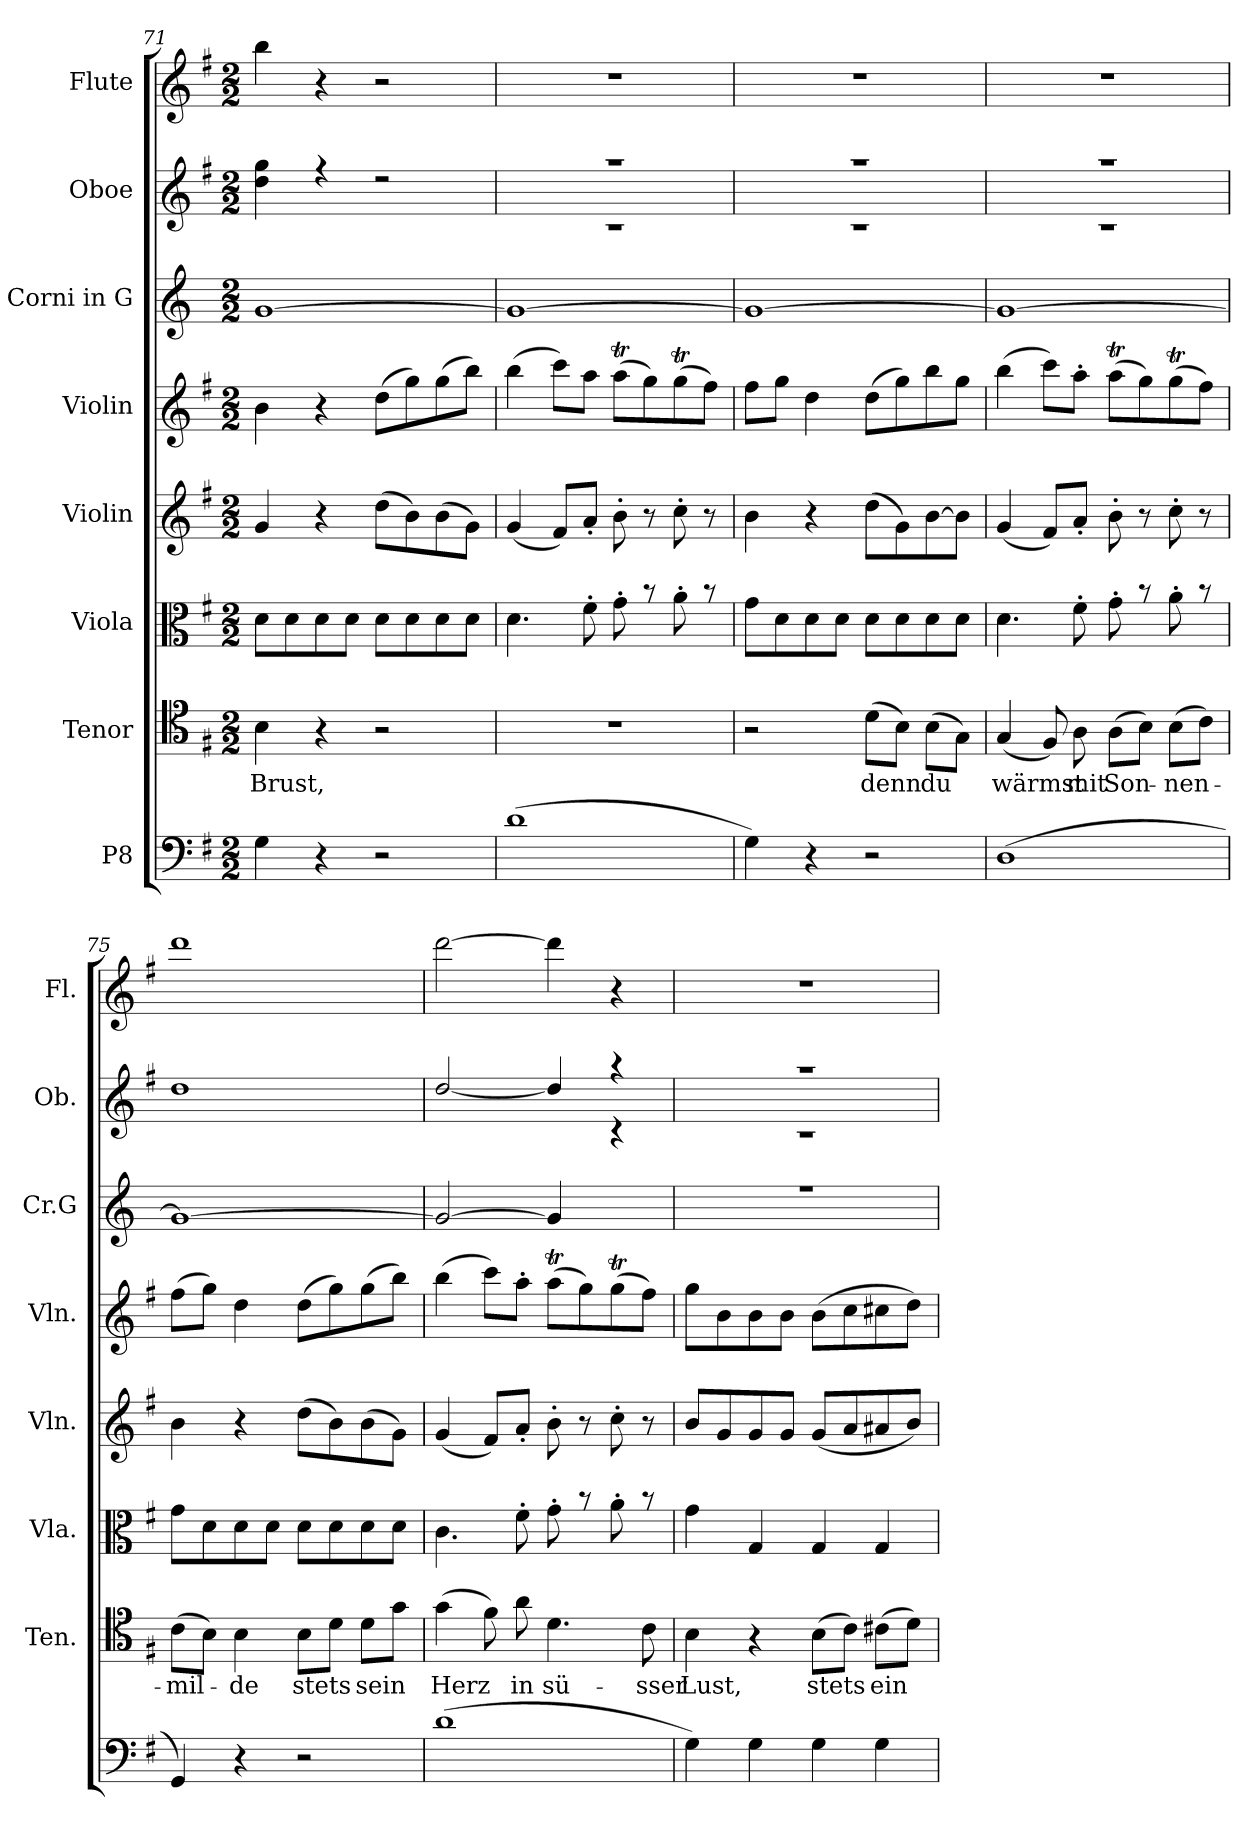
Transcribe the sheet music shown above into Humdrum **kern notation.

**kern	**kern	**text	**kern	**kern	**kern	**kern	**kern	**kern
*part8	*part7	*part7	*part6	*part5	*part4	*part3	*part2	*part1
*staff8	*staff7	*staff7	*staff6	*staff5	*staff4	*staff3	*staff2	*staff1
*I"P8	*I"Tenor	*	*I"Viola	*I"Violin	*I"Violin	*I"Corni in G	*I"Oboe	*I"Flute
*	*I'Ten.	*	*I'Vla.	*I'Vln.	*I'Vln.	*I'Cr.G	*I'Ob.	*I'Fl.
*clefF4	*clefC4	*	*clefC3	*clefG2	*clefG2	*clefG2	*clefG2	*clefG2
*	*	*	*	*	*	*ITrd3c5	*	*
*k[f#]	*k[f#]	*	*k[f#]	*k[f#]	*k[f#]	*k[f#]	*k[f#]	*k[f#]
*G:	*G:	*	*G:	*G:	*G:	*G:	*G:	*G:
*M2/2	*M2/2	*	*M2/2	*M2/2	*M2/2	*M2/2	*M2/2	*M2/2
=71	=71	=71	=71	=71	=71	=71	=71	=71
!	!	!LO:LY:b	!	!	!	!	!	!
*	*	*	*^	*	*	*^	*^	*
4G\	4B\	Brust,	8d\L	1ryy	4g/	4b\	[<1d	1ryy	4dd\ 4gg\	1ryy	4bb\
.	.	.	8d\	.	.	.	.	.	.	.	.
4r	4r	.	8d\	.	4r	4r	.	.	4r	.	4r
.	.	.	8d\J	.	.	.	.	.	.	.	.
2r	2r	.	8d\L	.	(>8dd\L	(>8dd\L	.	.	2r	.	2r
.	.	.	8d\	.	8b\)	8gg\)	.	.	.	.	.
.	.	.	8d\	.	(>8b\	(>8gg\	.	.	.	.	.
.	.	.	8d\J	.	8g\J)	8bb\J)	.	.	.	.	.
=72	=72	=72	=72	=72	=72	=72	=72	=72	=72	=72	=72
(>1d	1r	.	4.d\	1ryy	(<4g/	(>4bb\	1d_	1ryy	1raa	1rc	1r
.	.	.	.	.	8f#/L)	8ccc\L)	.	.	.	.	.
.	.	.	8f#'>\	.	8a'>/J	8aa\J	.	.	.	.	.
.	.	.	8g'>\	.	8b'>\	(>8aaT\L	.	.	.	.	.
.	.	.	8r	.	8r	8gg\)	.	.	.	.	.
.	.	.	8a'>\	.	8cc'>\	(>8ggT\	.	.	.	.	.
.	.	.	8r	.	8r	8ff#\J)	.	.	.	.	.
!!LO:PB:g=z
=73	=73	=73	=73	=73	=73	=73	=73	=73	=73	=73	=73
4G\)	2r	.	8g\L	1ryy	4b\	8ff#\L	1d_	1ryy	1raa	1rc	1r
.	.	.	8d\	.	.	8gg\J	.	.	.	.	.
4r	.	.	8d\	.	4r	4dd\	.	.	.	.	.
.	.	.	8d\J	.	.	.	.	.	.	.	.
!	!	!LO:LY:b	!	!	!	!	!	!	!	!	!
2r	(>8d\L	denn	8d\L	.	(>8dd\L	(>8dd\L	.	.	.	.	.
.	8B\J)	.	8d\	.	8g\)	8gg\)	.	.	.	.	.
!	!	!LO:LY:b	!	!	!	!	!	!	!	!	!
.	(>8B\L	du	8d\	.	[>8b\	8bb\	.	.	.	.	.
.	8G\J)	.	8d\J	.	8b\J]	8gg\J	.	.	.	.	.
=74	=74	=74	=74	=74	=74	=74	=74	=74	=74	=74	=74
!	!	!LO:LY:b	!	!	!	!	!	!	!	!	!
(<1D	(<4G/	wärmst	4.d\	1ryy	(<4g/	(>4bb\	1d_	1ryy	1raa	1rc	1r
.	8F#/)	.	.	.	8f#/L)	8ccc\L)	.	.	.	.	.
!	!	!LO:LY:b	!	!	!	!	!	!	!	!	!
.	8A\	mit	8f#'>\	.	8a'>/J	8aa'>\J	.	.	.	.	.
!	!	!LO:LY:b	!	!	!	!	!	!	!	!	!
.	(>8A\L	Son-	8g'>\	.	8b'>\	(>8aaT\L	.	.	.	.	.
.	8B\J)	.	8r	.	8r	8gg\)	.	.	.	.	.
!	!	!LO:LY:b	!	!	!	!	!	!	!	!	!
.	(>8B\L	-nen-	8a'>\	.	8cc'>\	(>8ggT\	.	.	.	.	.
.	8c\J)	.	8r	.	8r	8ff#\J)	.	.	.	.	.
=75	=75	=75	=75	=75	=75	=75	=75	=75	=75	=75	=75
!	!	!LO:LY:b	!	!	!	!	!	!	!	!	!
4GG/)	(>8c\L	-mil-	8g\L	1ryy	4b\	(>8ff#\L	1d_	1ryy	1dd	1ryy	1ddd
.	8B\J)	.	8d\	.	.	8gg\J)	.	.	.	.	.
!	!	!LO:LY:b	!	!	!	!	!	!	!	!	!
4r	4B\	-de	8d\	.	4r	4dd\	.	.	.	.	.
.	.	.	8d\J	.	.	.	.	.	.	.	.
!	!	!LO:LY:b	!	!	!	!	!	!	!	!	!
2r	8B\L	stets	8d\L	.	(>8dd\L	(>8dd\L	.	.	.	.	.
.	8d\J	.	8d\	.	8b\)	8gg\)	.	.	.	.	.
!	!	!LO:LY:b	!	!	!	!	!	!	!	!	!
.	8d\L	sein	8d\	.	(>8b\	(>8gg\	.	.	.	.	.
.	8g\J	.	8d\J	.	8g\J)	8bb\J)	.	.	.	.	.
=76	=76	=76	=76	=76	=76	=76	=76	=76	=76	=76	=76
!	!	!LO:LY:b	!	!	!	!	!	!	!	!	!
(>1d	(>4g\	Herz	4.c\	1ryy	(<4g/	(>4bb\	2d/_	1ryy	[>2dd/	2.ryy	[>2ddd\
.	8f#\)	.	.	.	8f#/L)	8ccc\L)	.	.	.	.	.
!	!	!LO:LY:b	!	!	!	!	!	!	!	!	!
.	8a\	in	8f#'>\	.	8a'>/J	8aa'>\J	.	.	.	.	.
!	!	!LO:LY:b	!	!	!	!	!	!	!	!	!
.	4.d\	sü-	8g'>\	.	8b'>\	(>8aaT\L	4d/]	.	4dd/]	.	4ddd\]
.	.	.	8r	.	8r	8gg\)	.	.	.	.	.
.	.	.	8a'>\	.	8cc'>\	(>8ggT\	4ryy	.	4raa	4rc	4r
!	!	!LO:LY:b	!	!	!	!	!	!	!	!	!
.	8c\	-sser	8r	.	8r	8ff#\J)	.	.	.	.	.
!!LO:LB:g=z
=77	=77	=77	=77	=77	=77	=77	=77	=77	=77	=77	=77
!	!	!LO:LY:b	!	!	!	!	!	!	!	!	!
4G\)	4B\	Lust,	4g\	1ryy	8b/L	8gg\L	1r	1ryy	1raa	1rc	1r
.	.	.	.	.	8g/	8b\	.	.	.	.	.
4G\	4r	.	4G/	.	8g/	8b\	.	.	.	.	.
.	.	.	.	.	8g/J	8b\J	.	.	.	.	.
!	!	!LO:LY:b	!	!	!	!	!	!	!	!	!
4G\	(>8B\L	stets	4G/	.	(<8g/L	(>8b\L	.	.	.	.	.
.	8c\J)	.	.	.	8a/	8cc\	.	.	.	.	.
!	!	!LO:LY:b	!	!	!	!	!	!	!	!	!
4G\	(>8c#X\L	ein	4G/	.	8a#X/	8cc#X\	.	.	.	.	.
.	8d\J)	.	.	.	8b/J)	8dd\J)	.	.	.	.	.
*	*	*	*	*	*	*	*v	*v	*	*	*
*	*	*	*v	*v	*	*	*	*v	*v	*
=	=	=	=	=	=	=	=	=
*-	*-	*-	*-	*-	*-	*-	*-	*-
